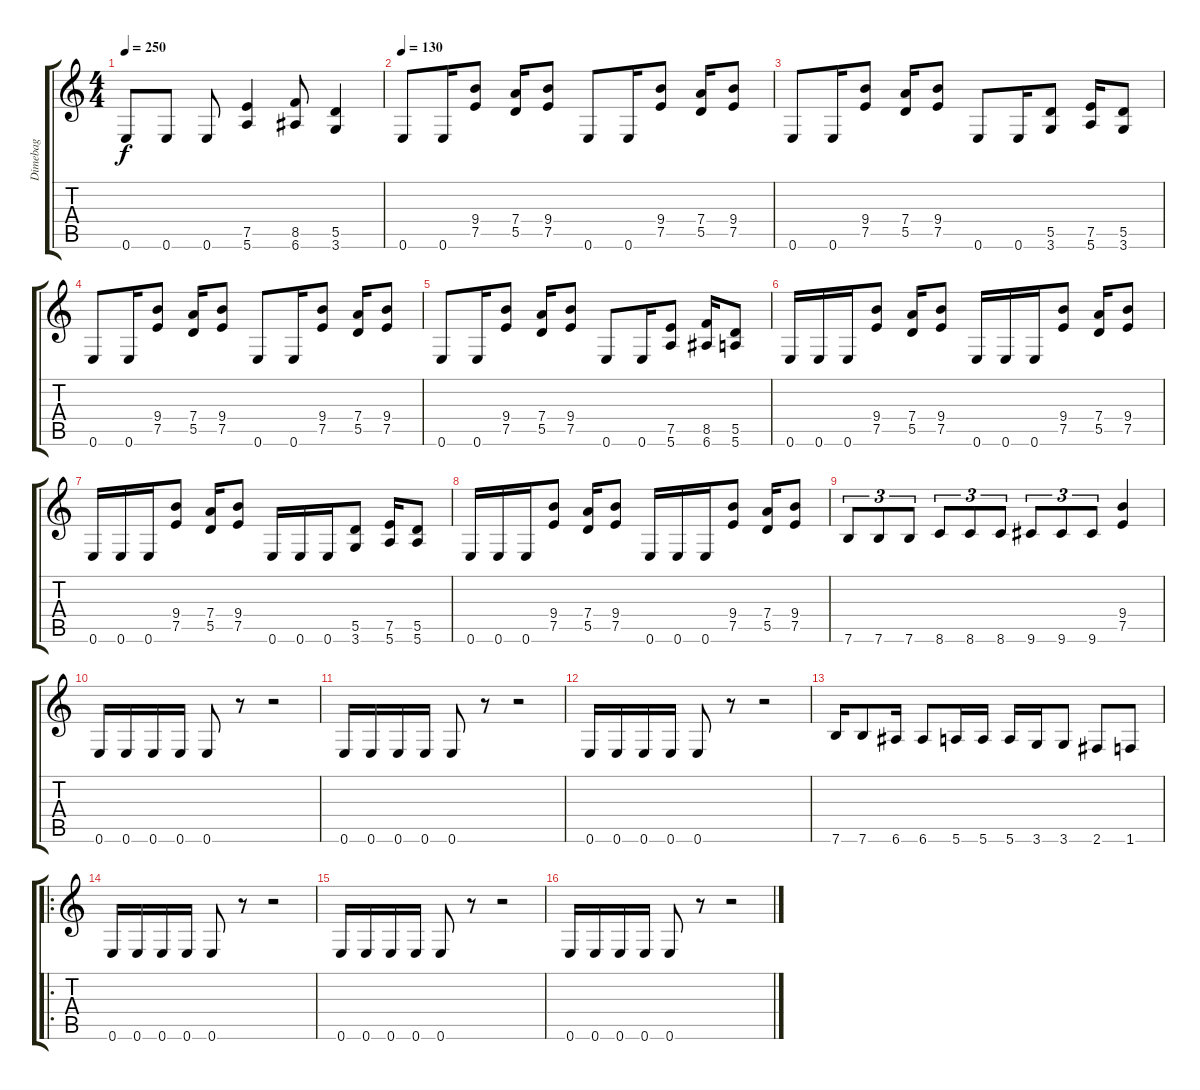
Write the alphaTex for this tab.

\track ("Dimebag" "Dimebag") {instrument distortionguitar}
\staff {score tabs}
\tuning (E4 B3 G3 D3 A2 E2) {hide}
\ts (4 4)
\tempo 250
\clef g2
\ks c
0.6.8{dy f} 0.6.8 0.6.8 (7.5 5.6).4 (8.5 6.6).8 (5.5 3.6).4 |
\tempo 130
0.6.8 0.6.16 (9.4 7.5).8 (7.4 5.5).16 (9.4 7.5).8 0.6.8 0.6.16 (9.4 7.5).8 (7.4 5.5).16 (9.4 7.5).8 |
0.6.8 0.6.16 (9.4 7.5).8 (7.4 5.5).16 (9.4 7.5).8 0.6.8 0.6.16 (5.5 3.6).8 (7.5 5.6).16 (5.5 3.6).8 |
0.6.8 0.6.16 (9.4 7.5).8 (7.4 5.5).16 (9.4 7.5).8 0.6.8 0.6.16 (9.4 7.5).8 (7.4 5.5).16 (9.4 7.5).8 |
0.6.8 0.6.16 (9.4 7.5).8 (7.4 5.5).16 (9.4 7.5).8 0.6.8 0.6.16 (7.5 5.6).8 (8.5 6.6).16 (5.5 5.6).8 |
0.6.16 0.6.16 0.6.16 (9.4 7.5).8 (7.4 5.5).16 (9.4 7.5).8 0.6.16 0.6.16 0.6.16 (9.4 7.5).8 (7.4 5.5).16 (9.4 7.5).8 |
0.6.16 0.6.16 0.6.16 (9.4 7.5).8 (7.4 5.5).16 (9.4 7.5).8 0.6.16 0.6.16 0.6.16 (5.5 3.6).8 (7.5 5.6).16 (5.5 5.6).8 |
0.6.16 0.6.16 0.6.16 (9.4 7.5).8 (7.4 5.5).16 (9.4 7.5).8 0.6.16 0.6.16 0.6.16 (9.4 7.5).8 (7.4 5.5).16 (9.4 7.5).8 |
7.6.8{tu (3 2)} 7.6.8{tu (3 2)} 7.6.8{tu (3 2)} 8.6.8{tu (3 2)} 8.6.8{tu (3 2)} 8.6.8{tu (3 2)} 9.6.8{tu (3 2)} 9.6.8{tu (3 2)} 9.6.8{tu (3 2)} (9.4 7.5).4 |
0.6.16 0.6.16 0.6.16 0.6.16 0.6.8 r.8 r.2 |
0.6.16 0.6.16 0.6.16 0.6.16 0.6.8 r.8 r.2 |
0.6.16 0.6.16 0.6.16 0.6.16 0.6.8 r.8 r.2 |
7.6.16 7.6.8 6.6.16 6.6.8 5.6.16 5.6.16 5.6.16 3.6.16 3.6.8 2.6.8 1.6.8 |
\ro
0.6.16 0.6.16 0.6.16 0.6.16 0.6.8 r.8 r.2 |
0.6.16 0.6.16 0.6.16 0.6.16 0.6.8 r.8 r.2 |
0.6.16 0.6.16 0.6.16 0.6.16 0.6.8 r.8 r.2
